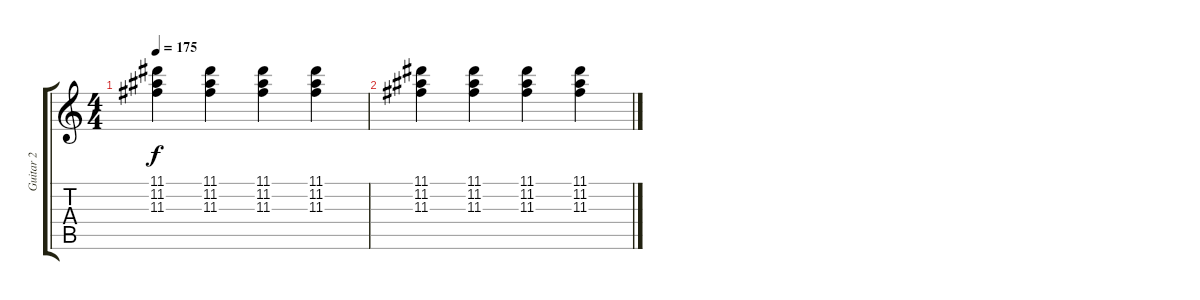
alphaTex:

\track ("Guitar 2" "Guitar 2") {instrument distortionguitar}
\staff {score tabs}
\tuning (E4 B3 G3 D3 A2 E2) {hide}
\ts (4 4)
\tempo 175
\clef g2
\ks c
(11.1 11.2 11.3).4{dy f} (11.1 11.2 11.3).4 (11.1 11.2 11.3).4 (11.1 11.2 11.3).4 |
(11.1 11.2 11.3).4 (11.1 11.2 11.3).4 (11.1 11.2 11.3).4 (11.1 11.2 11.3).4
